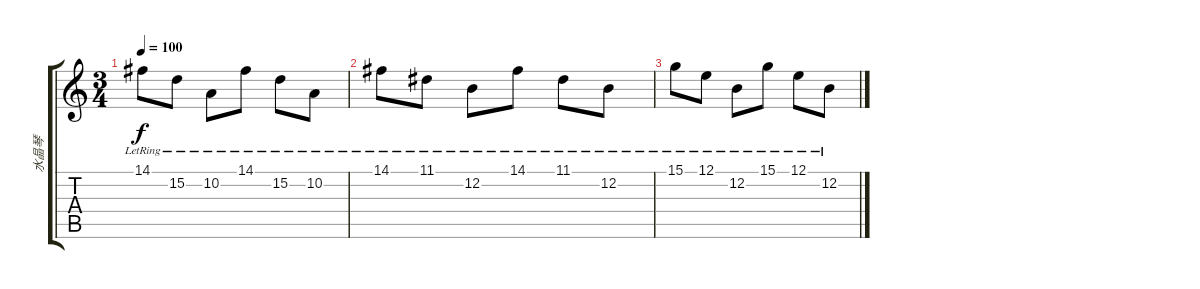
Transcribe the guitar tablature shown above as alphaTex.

\track ("水晶琴" "水晶琴") {instrument glockenspiel}
\staff {score tabs}
\tuning (E4 B3 G3 D3 A2 E2) {hide}
\ts (3 4)
\tempo 100
\clef g2
\ks c
14.1{lr}.8{dy f} 15.2{lr}.8 10.2{lr}.8 14.1{lr}.8 15.2{lr}.8 10.2{lr}.8 |
14.1{lr}.8 11.1{lr}.8 12.2{lr}.8 14.1{lr}.8 11.1{lr}.8 12.2{lr}.8 |
15.1{lr}.8 12.1{lr}.8 12.2{lr}.8 15.1{lr}.8 12.1{lr}.8 12.2{lr}.8
